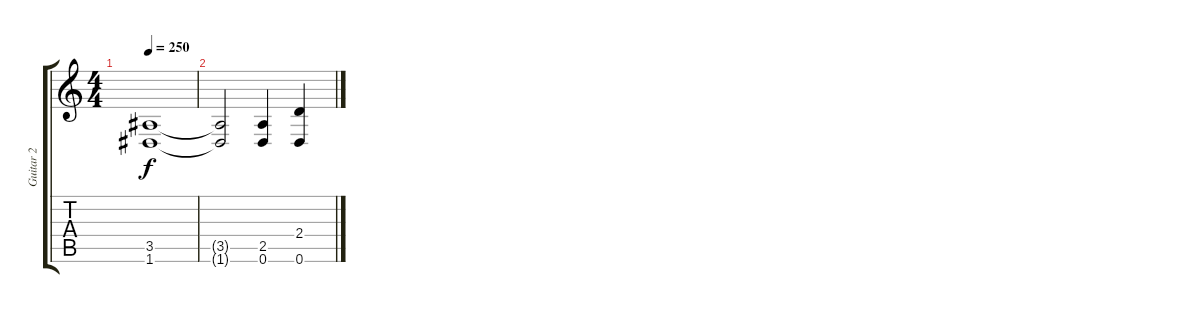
\track ("Guitar 2" "Guitar 2") {instrument distortionguitar}
\staff {score tabs}
\tuning (D4 A3 F3 C3 G2 D2) {hide}
\ts (4 4)
\tempo 250
\clef g2
\ks c
(3.5 1.6).1{dy f} |
(3.5{t} 1.6{t}).2 (2.5 0.6).4 (2.4 0.6).4
